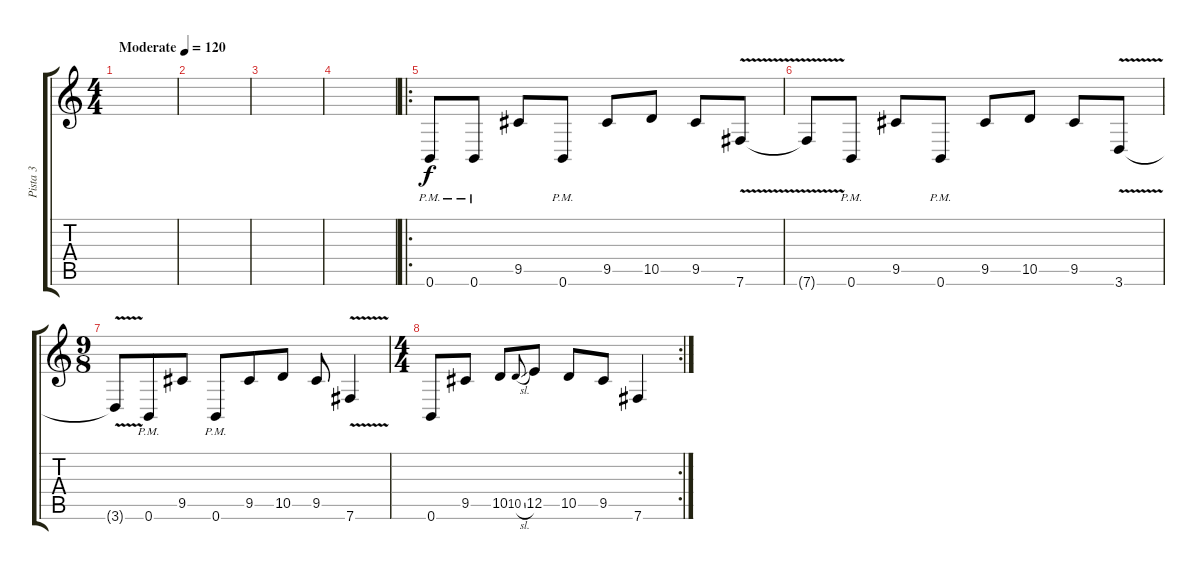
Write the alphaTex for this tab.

\track ("Pista 3" "Pista 3") {instrument distortionguitar}
\staff {score tabs}
\tuning (B3 Gb3 D3 A2 E2 B1) {hide}
\ts (4 4)
\tempo (120 "Moderate")
\clef g2
\ks c
|
|
|
|
\ro
0.6{pm}.8 0.6{pm}.8 9.5.8 0.6{pm}.8 9.5.8 10.5.8 9.5.8 7.6{v}.8 |
7.6{t}.8 0.6{pm}.8 9.5.8 0.6{pm}.8 9.5.8 10.5.8 9.5.8 3.6{v}.8 |
\ts (9 8)
3.6{t}.8 0.6{pm}.8 9.5.8 0.6{pm}.8 9.5.8 10.5.8 9.5.8 7.6{v}.4 |
\rc 2
\ts (4 4)
0.6.8 9.5.8 10.5.8 10.5{sl}.8{gr onbeat} 12.5.8 10.5.8 9.5.8 7.6.4
